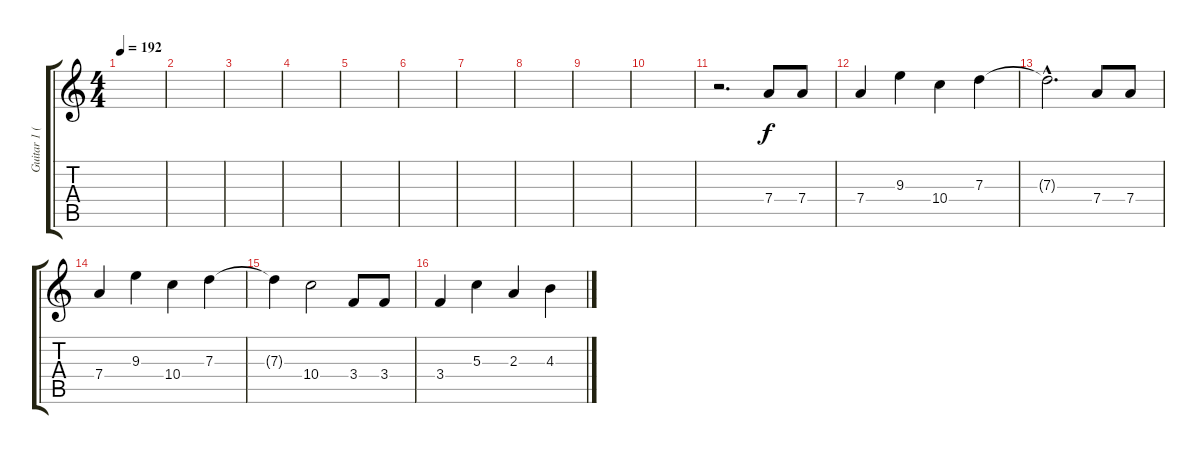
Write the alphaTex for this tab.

\track ("Guitar 1 (Double)" "Guitar 1 (") {instrument distortionguitar}
\staff {score tabs}
\tuning (E4 B3 G3 D3 A2 D2) {hide}
\ts (4 4)
\tempo 192
\clef g2
\ks c
|
|
|
|
|
|
|
|
|
|
r.2{d volume 16} 7.4.8 7.4.8 |
7.4.4 9.3.4 10.4.4 7.3.4 |
7.3{hac t}.2{d} 7.4.8 7.4.8 |
7.4.4 9.3.4 10.4.4 7.3.4 |
7.3{t}.4 10.4.2 3.4.8 3.4.8 |
3.4.4 5.3.4 2.3.4 4.3.4
